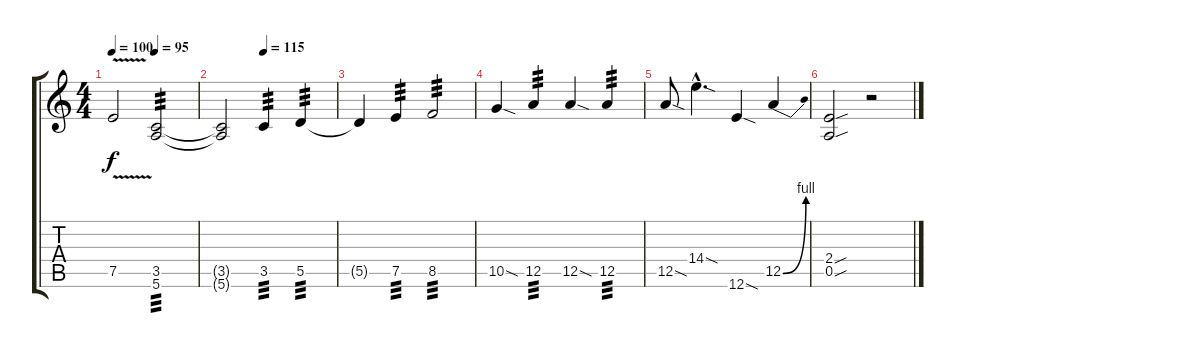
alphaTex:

\track "" {instrument distortionguitar}
\staff {score tabs}
\tuning (E4 B3 G3 D3 A2 E2) {hide}
\ts (4 4)
\tempo 100
\tempo (95 0.5)
\clef g2
\ks c
7.5{v}.2{dy f} (3.5 5.6).2{tp 3} |
\tempo (115 0.375)
(3.5{t} 5.6{t}).2 3.5.4{tp 3} 5.5.4{tp 3} |
5.5{t}.4 7.5.4{tp 3} 8.5.2{tp 3} |
10.5{sod}.4 12.5.4{tp 3} 12.5{sod}.4 12.5.4{tp 3} |
12.5{sod}.8 14.4{sod hac}.4{d} 12.6{sod}.4 12.5{be (bend 0 0 60 4)}.4 |
(2.4{sou} 0.5{sou}).2 r.2
